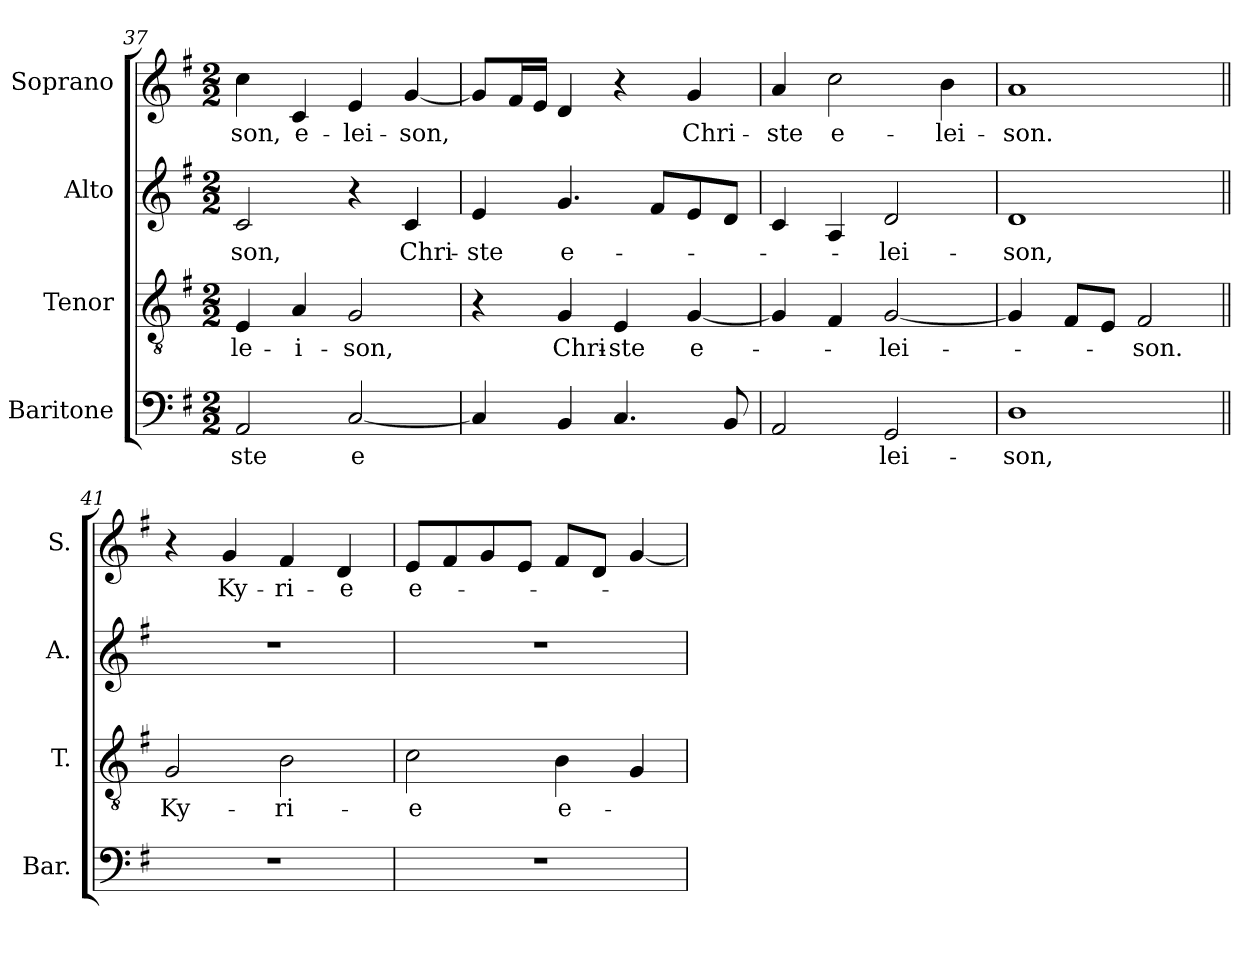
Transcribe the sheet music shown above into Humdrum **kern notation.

**kern	**text	**kern	**text	**kern	**text	**kern	**text
*part4	*part4	*part3	*part3	*part2	*part2	*part1	*part1
*staff4	*staff4	*staff3	*staff3	*staff2	*staff2	*staff1	*staff1
*I"Baritone	*	*I"Tenor	*	*I"Alto	*	*I"Soprano	*
*I'Bar.	*	*I'T.	*	*I'A.	*	*I'S.	*
*clefF4	*	*clefGv2	*	*clefG2	*	*clefG2	*
*	*	*ITrd7c12	*	*	*	*	*
*k[f#]	*	*k[f#]	*	*k[f#]	*	*k[f#]	*
*G:	*	*G:	*	*G:	*	*G:	*
*M2/2	*	*M2/2	*	*M2/2	*	*M2/2	*
=37	=37	=37	=37	=37	=37	=37	=37
!	!LO:LY:b:color=#000000	!	!	!	!	!	!
!	!	!	!LO:LY:b:color=#000000	!	!	!	!
!	!	!	!	!	!LO:LY:b:color=#000000	!	!
!	!	!	!	!	!	!	!LO:LY:b:color=#000000
2AAi/	-ste	4EEi/	-le-	2ci/	-son,	4cci\	son,
!	!	!	!LO:LY:b:color=#000000	!	!	!	!
!	!	!	!	!	!	!	!LO:LY:b:color=#000000
.	.	4AAi/	-i-	.	.	4ci/	e-
!	!LO:LY:b:color=#000000	!	!	!	!	!	!
!	!	!	!LO:LY:b:color=#000000	!	!	!	!
!	!	!	!	!	!	!	!LO:LY:b:color=#000000
[2Ci/	e	2GGi/	-son,	4r	.	4ei/	-lei-
!	!	!	!	!	!LO:LY:b:color=#000000	!	!
!	!	!	!	!	!	!	!LO:LY:b:color=#000000
.	.	.	.	4ci/	Chri-	[4gi/	-son,
=38	=38	=38	=38	=38	=38	=38	=38
!	!	!	!	!	!LO:LY:b:color=#000000	!	!
4Ci/]	.	4r	.	4ei/	-ste	8gi/L]	.
.	.	.	.	.	.	16f#i/L	.
.	.	.	.	.	.	16ei/JJ	.
!	!	!	!LO:LY:b:color=#000000	!	!	!	!
!	!	!	!	!	!LO:LY:b:color=#000000	!	!
4BBi/	.	4GGi/	Chri-	4.gi/	e-	4di/	.
!	!	!	!LO:LY:b:color=#000000	!	!	!	!
4.Ci/	.	4EEi/	-ste	.	.	4r	.
.	.	.	.	8f#i/L	.	.	.
!	!	!	!LO:LY:b:color=#000000	!	!	!	!
!	!	!	!	!	!	!	!LO:LY:b:color=#000000
.	.	[4GGi/	e-	8ei/	.	4gi/	Chri-
8BBi/	.	.	.	8di/J	.	.	.
=39	=39	=39	=39	=39	=39	=39	=39
!	!	!	!	!	!	!	!LO:LY:b:color=#000000
2AAi/	.	4GGi/]	.	4ci/	.	4ai/	-ste
!	!	!	!	!	!	!	!LO:LY:b:color=#000000
.	.	4FF#i/	.	4Ai/	.	2cci\	e-
!	!LO:LY:b:color=#000000	!	!	!	!	!	!
!	!	!	!LO:LY:b:color=#000000	!	!	!	!
!	!	!	!	!	!LO:LY:b:color=#000000	!	!
2GGi/	lei-	[2GGi/	-lei-	2di/	-lei-	.	.
!	!	!	!	!	!	!	!LO:LY:b:color=#000000
.	.	.	.	.	.	4bi\	-lei-
=40	=40	=40	=40	=40	=40	=40	=40
!	!LO:LY:b:color=#000000	!	!	!	!	!	!
!	!	!	!	!	!LO:LY:b:color=#000000	!	!
!	!	!	!	!	!	!	!LO:LY:b:color=#000000
1Di	-son,	4GGi/]	.	1di	-son,	1ai	-son.
.	.	8FF#i/L	.	.	.	.	.
.	.	8EEi/J	.	.	.	.	.
!	!	!	!LO:LY:b:color=#000000	!	!	!	!
.	.	2FF#i/	-son.	.	.	.	.
!!LO:PB:g=z
=41||	=41||	=41||	=41||	=41||	=41||	=41||	=41||
!	!	!	!LO:LY:b:color=#000000	!	!	!	!
1r	.	2GGi/	Ky-	1r	.	4r	.
!	!	!	!	!	!	!	!LO:LY:b:color=#000000
.	.	.	.	.	.	4gi/	Ky-
!	!	!	!LO:LY:b:color=#000000	!	!	!	!
!	!	!	!	!	!	!	!LO:LY:b:color=#000000
.	.	2BBi\	-ri-	.	.	4f#i/	-ri-
!	!	!	!	!	!	!	!LO:LY:b:color=#000000
.	.	.	.	.	.	4di/	-e
=42	=42	=42	=42	=42	=42	=42	=42
!	!	!	!LO:LY:b:color=#000000	!	!	!	!
!	!	!	!	!	!	!	!LO:LY:b:color=#000000
1r	.	2Ci\	-e	1r	.	8ei/L	e-
.	.	.	.	.	.	8f#i/	.
.	.	.	.	.	.	8gi/	.
.	.	.	.	.	.	8ei/J	.
!	!	!	!LO:LY:b:color=#000000	!	!	!	!
.	.	4BBi\	e-	.	.	8f#i/L	.
.	.	.	.	.	.	8di/J	.
.	.	4GGi/	.	.	.	[4gi/	.
=	=	=	=	=	=	=	=
*-	*-	*-	*-	*-	*-	*-	*-
